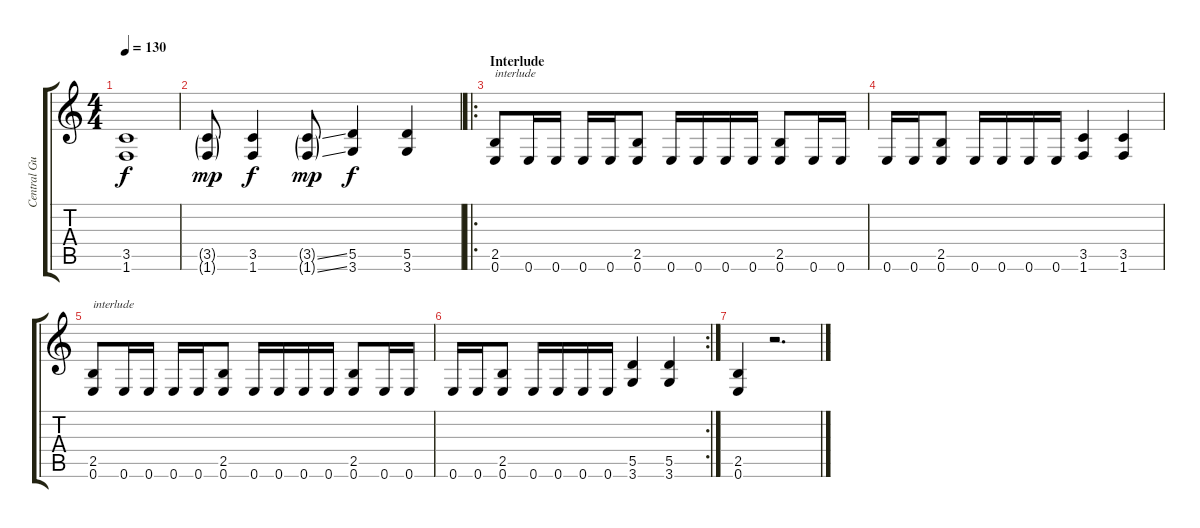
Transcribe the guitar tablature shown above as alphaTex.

\track ("Central Guitar" "Central Gu") {instrument distortionguitar}
\staff {score tabs}
\tuning (E4 B3 G3 D3 A2 E2) {hide}
\ts (4 4)
\tempo 130
\clef g2
\ks c
(3.5 1.6).1{dy f} |
(3.5{g} 1.6{g}).8{dy mp} (3.5 1.6).4{dy f} (3.5{ss g} 1.6{ss g}).8{dy mp} (5.5 3.6).4{dy f} (5.5 3.6).4 |
\ro
\section ("" "Interlude")
(2.5 0.6).8{txt "interlude"} 0.6.16 0.6.16 0.6.16 0.6.16 (2.5 0.6).8 0.6.16 0.6.16 0.6.16 0.6.16 (2.5 0.6).8 0.6.16 0.6.16 |
0.6.16 0.6.16 (2.5 0.6).8 0.6.16 0.6.16 0.6.16 0.6.16 (3.5 1.6).4 (3.5 1.6).4 |
(2.5 0.6).8{txt "interlude"} 0.6.16 0.6.16 0.6.16 0.6.16 (2.5 0.6).8 0.6.16 0.6.16 0.6.16 0.6.16 (2.5 0.6).8 0.6.16 0.6.16 |
\rc 2
0.6.16 0.6.16 (2.5 0.6).8 0.6.16 0.6.16 0.6.16 0.6.16 (5.5 3.6).4 (5.5 3.6).4 |
(2.5 0.6).4 r.2{d}
